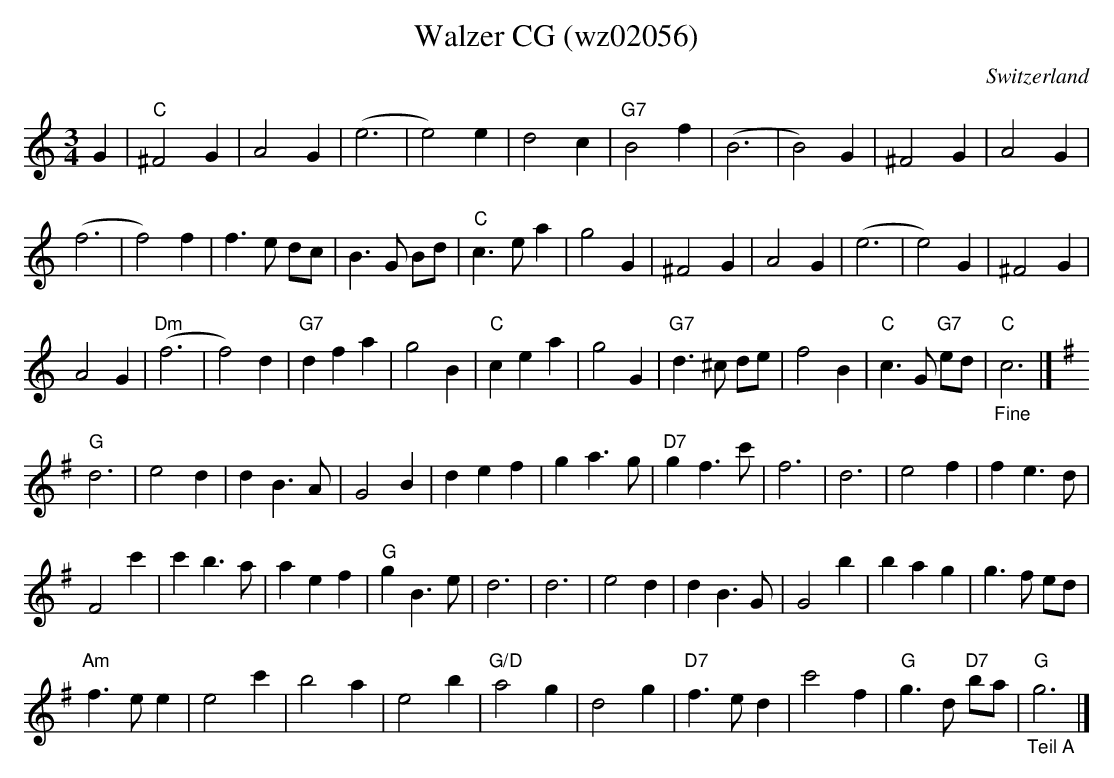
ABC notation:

X:1
T:Walzer CG (wz02056)
O:Switzerland
M:3/4
L:1/4
K:C major
G | "C"^F2G | A2G | (e3 | e2)e | d2c | "G7"B2f | (B3 | B2)G | ^F2G | A2G |
(f3 | f2)f | f>e d/c/ | B>G B/d/ | "C"c>ea | g2G |  ^F2G | A2G | (e3 | e2)G | ^F2G |
A2G | ("Dm"f3 | f2)d | "G7"dfa | g2B | "C"cea | g2G | "G7"d>^c d/e/ | f2B | "C"c>G "G7"e/d/ | "_Fine""C"c3 |] [K:G]
"G"d3 | e2d | dB>A | G2B | def | ga>g | "D7"gf>c' | f3 | d3 | e2f | fe>d |
F2c' | c'b>a | aef | "G"gB>e | d3 | d3 | e2d | dB>G | G2b | bag | g>f e/d/ |
"Am"f>ee | e2c' | b2a | e2b | "G/D"a2g | d2g | "D7"f>ed | c'2f | "G"g>d "D7"b/a/ | "_Teil A""G"g3 |]
